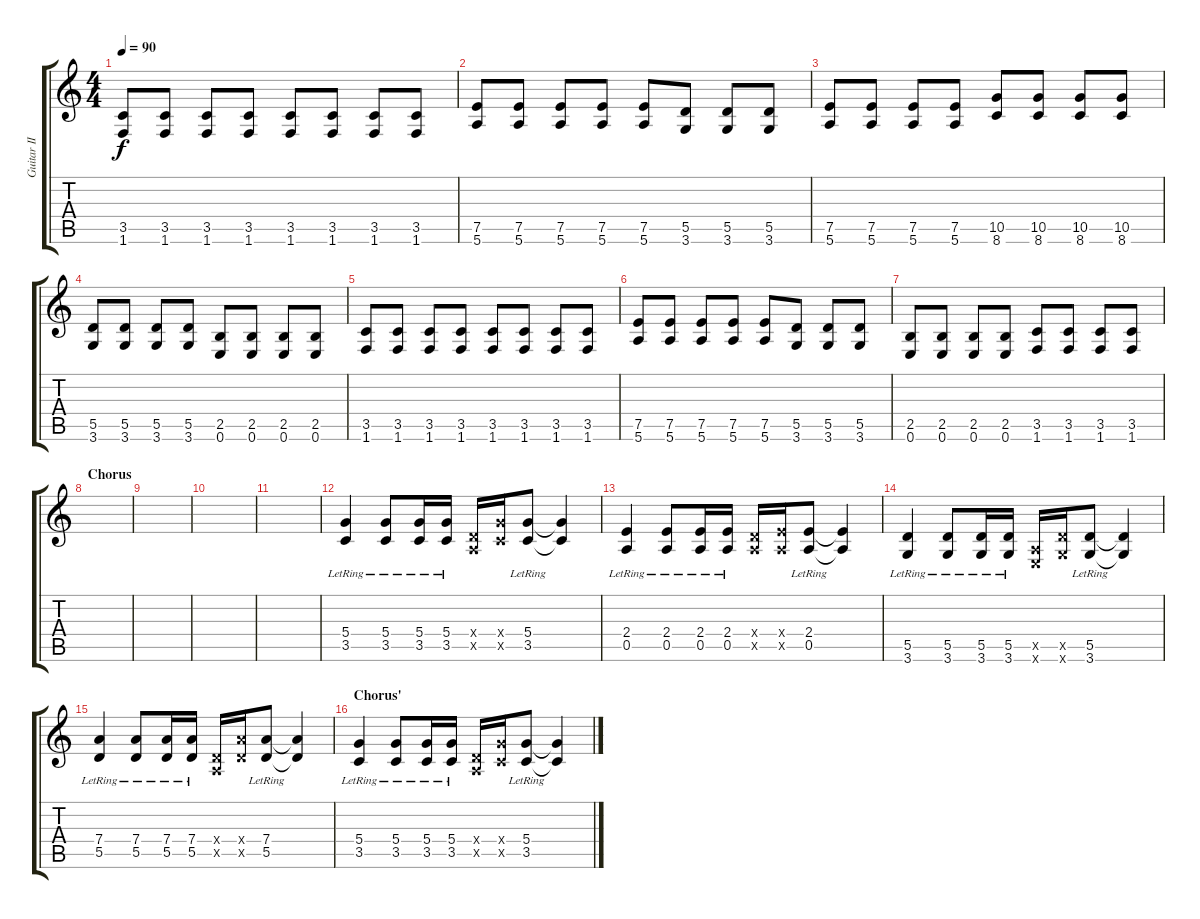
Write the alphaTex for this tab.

\track ("Guitar II" "Guitar II") {instrument electricguitarjazz}
\staff {score tabs}
\tuning (E4 B3 G3 D3 A2 E2) {hide}
\ts (4 4)
\tempo 90
\clef g2
\ks c
(3.5 1.6).8{dy f} (3.5 1.6).8 (3.5 1.6).8 (3.5 1.6).8 (3.5 1.6).8 (3.5 1.6).8 (3.5 1.6).8 (3.5 1.6).8 |
(7.5 5.6).8 (7.5 5.6).8 (7.5 5.6).8 (7.5 5.6).8 (7.5 5.6).8 (5.5 3.6).8 (5.5 3.6).8 (5.5 3.6).8 |
(7.5 5.6).8 (7.5 5.6).8 (7.5 5.6).8 (7.5 5.6).8 (10.5 8.6).8 (10.5 8.6).8 (10.5 8.6).8 (10.5 8.6).8 |
(5.5 3.6).8 (5.5 3.6).8 (5.5 3.6).8 (5.5 3.6).8 (2.5 0.6).8 (2.5 0.6).8 (2.5 0.6).8 (2.5 0.6).8 |
(3.5 1.6).8 (3.5 1.6).8 (3.5 1.6).8 (3.5 1.6).8 (3.5 1.6).8 (3.5 1.6).8 (3.5 1.6).8 (3.5 1.6).8 |
(7.5 5.6).8 (7.5 5.6).8 (7.5 5.6).8 (7.5 5.6).8 (7.5 5.6).8 (5.5 3.6).8 (5.5 3.6).8 (5.5 3.6).8 |
(2.5 0.6).8 (2.5 0.6).8 (2.5 0.6).8 (2.5 0.6).8 (3.5 1.6).8 (3.5 1.6).8 (3.5 1.6).8 (3.5 1.6).8 |
\section ("" "Chorus")
|
|
|
|
(5.4{lr} 3.5{lr}).4{volume 13 balance 8 instrument distortionguitar} (5.4{lr} 3.5{lr}).8 (5.4{lr} 3.5{lr}).16 (5.4{lr} 3.5{lr}).16 (0.4{x} 0.5{x}).16 (5.4{x} 3.5{x}).16 (5.4{lr} 3.5{lr}).8 (5.4{t} 3.5{t}).4 |
(2.4{lr} 0.5{lr}).4 (2.4{lr} 0.5{lr}).8 (2.4{lr} 0.5{lr}).16 (2.4{lr} 0.5{lr}).16 (0.4{x} 0.5{x}).16 (2.4{x} 0.5{x}).16 (2.4{lr} 0.5{lr}).8 (2.4{t} 0.5{t}).4 |
(5.5{lr} 3.6{lr}).4 (5.5{lr} 3.6{lr}).8 (5.5{lr} 3.6{lr}).16 (5.5{lr} 3.6{lr}).16 (0.5{x} 0.6{x}).16 (5.5{x} 3.6{x}).16 (5.5{lr} 3.6{lr}).8 (5.5{t} 3.6{t}).4 |
(7.4{lr} 5.5{lr}).4 (7.4{lr} 5.5{lr}).8 (7.4{lr} 5.5{lr}).16 (7.4{lr} 5.5{lr}).16 (0.4{x} 0.5{x}).16 (7.4{x} 5.5{x}).16 (7.4{lr} 5.5{lr}).8 (7.4{t} 5.5{t}).4 |
\section ("" "Chorus'")
(5.4{lr} 3.5{lr}).4 (5.4{lr} 3.5{lr}).8 (5.4{lr} 3.5{lr}).16 (5.4{lr} 3.5{lr}).16 (0.4{x} 0.5{x}).16 (5.4{x} 3.5{x}).16 (5.4{lr} 3.5{lr}).8 (5.4{t} 3.5{t}).4
